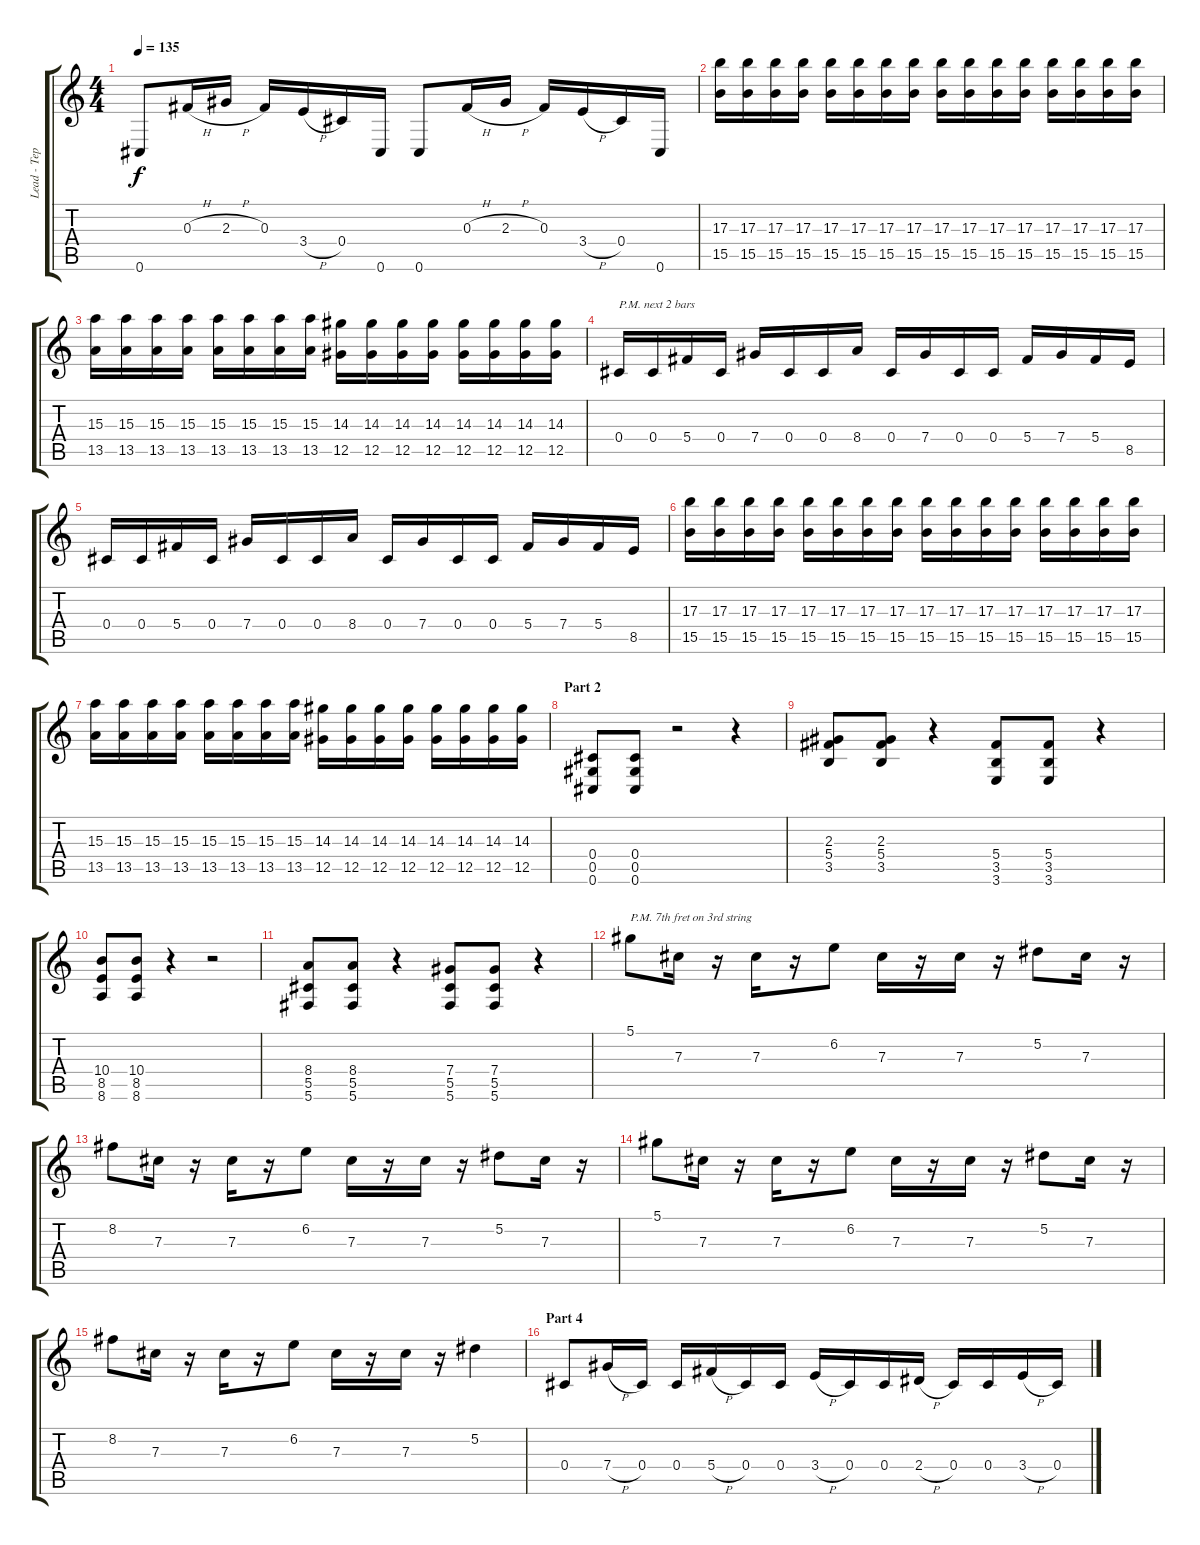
\track ("Lead - Teppei" "Lead - Tep") {instrument overdrivenguitar}
\staff {score tabs}
\tuning (Eb4 Bb3 Gb3 Db3 Ab2 Db2) {hide}
\ts (4 4)
\tempo 135
\clef g2
\ks c
0.6.8{dy f} 0.3{h}.16 2.3{h}.16 0.3.16 3.4{h}.16 0.4.16 0.6.16 0.6.8 0.3{h}.16 2.3{h}.16 0.3.16 3.4{h}.16 0.4.16 0.6.16 |
(17.3 15.5).16 (17.3 15.5).16 (17.3 15.5).16 (17.3 15.5).16 (17.3 15.5).16 (17.3 15.5).16 (17.3 15.5).16 (17.3 15.5).16 (17.3 15.5).16 (17.3 15.5).16 (17.3 15.5).16 (17.3 15.5).16 (17.3 15.5).16 (17.3 15.5).16 (17.3 15.5).16 (17.3 15.5).16 |
(15.3 13.5).16 (15.3 13.5).16 (15.3 13.5).16 (15.3 13.5).16 (15.3 13.5).16 (15.3 13.5).16 (15.3 13.5).16 (15.3 13.5).16 (14.3 12.5).16 (14.3 12.5).16 (14.3 12.5).16 (14.3 12.5).16 (14.3 12.5).16 (14.3 12.5).16 (14.3 12.5).16 (14.3 12.5).16 |
0.4.16{txt "P.M. next 2 bars"} 0.4.16 5.4.16 0.4.16 7.4.16 0.4.16 0.4.16 8.4.16 0.4.16 7.4.16 0.4.16 0.4.16 5.4.16 7.4.16 5.4.16 8.5.16 |
0.4.16 0.4.16 5.4.16 0.4.16 7.4.16 0.4.16 0.4.16 8.4.16 0.4.16 7.4.16 0.4.16 0.4.16 5.4.16 7.4.16 5.4.16 8.5.16 |
(17.3 15.5).16 (17.3 15.5).16 (17.3 15.5).16 (17.3 15.5).16 (17.3 15.5).16 (17.3 15.5).16 (17.3 15.5).16 (17.3 15.5).16 (17.3 15.5).16 (17.3 15.5).16 (17.3 15.5).16 (17.3 15.5).16 (17.3 15.5).16 (17.3 15.5).16 (17.3 15.5).16 (17.3 15.5).16 |
(15.3 13.5).16 (15.3 13.5).16 (15.3 13.5).16 (15.3 13.5).16 (15.3 13.5).16 (15.3 13.5).16 (15.3 13.5).16 (15.3 13.5).16 (14.3 12.5).16 (14.3 12.5).16 (14.3 12.5).16 (14.3 12.5).16 (14.3 12.5).16 (14.3 12.5).16 (14.3 12.5).16 (14.3 12.5).16 |
\section ("" "Part 2")
(0.4 0.5 0.6).8 (0.4 0.5 0.6).8 r.2 r.4 |
(2.3 5.4 3.5).8 (2.3 5.4 3.5).8 r.4 (5.4 3.5 3.6).8 (5.4 3.5 3.6).8 r.4 |
(10.4 8.5 8.6).8 (10.4 8.5 8.6).8 r.4 r.2 |
(8.4 5.5 5.6).8 (8.4 5.5 5.6).8 r.4 (7.4 5.5 5.6).8 (7.4 5.5 5.6).8 r.4 |
5.1.8{txt "P.M. 7th fret on 3rd string"} 7.3.16 r.16 7.3.16 r.16 6.2.8 7.3.16 r.16 7.3.16 r.16 5.2.8 7.3.16 r.16 |
8.2.8 7.3.16 r.16 7.3.16 r.16 6.2.8 7.3.16 r.16 7.3.16 r.16 5.2.8 7.3.16 r.16 |
5.1.8 7.3.16 r.16 7.3.16 r.16 6.2.8 7.3.16 r.16 7.3.16 r.16 5.2.8 7.3.16 r.16 |
8.2.8 7.3.16 r.16 7.3.16 r.16 6.2.8 7.3.16 r.16 7.3.16 r.16 5.2.4 |
\section ("" "Part 4")
0.4.8 7.4{h}.16 0.4.16 0.4.16 5.4{h}.16 0.4.16 0.4.16 3.4{h}.16 0.4.16 0.4.16 2.4{h}.16 0.4.16 0.4.16 3.4{h}.16 0.4.16
